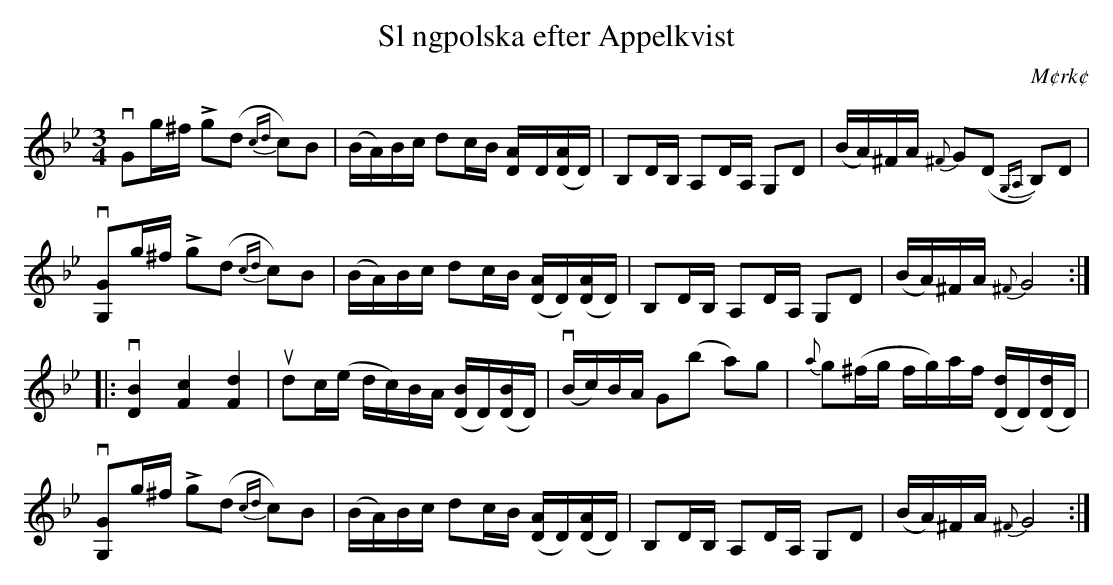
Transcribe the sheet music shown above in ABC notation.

X:1
T:Sl ngpolska efter Appelkvist
O:M¢rk¢
M:3/4
L:1/8
K:Gm
vGg/^f/ Lg(d {cd}c)B | (B/A/)B/c/ dc/B/ [DA-]/D/([DA]/D/) | B,D/B,/ A,D/A,/ G,D | (B/A/)^F/A/ {^F}G(D {G,A,}B,)D |
v[G,G]g/^f/ Lg(d {cd}c)B | (B/A/)B/c/ dc/B/ ([DA]/D/)([DA]/D/) | B,D/B,/ A,D/A,/ G,D | (B/A/)^F/A/ {^F}G4 :|:
v[DB]2 [Fc]2 [Fd]2 | udc/(e/ d/c/)B/A/ ([DB]/D/)([DB]/D/) | v(B/c/)B/A/ G(b a)g | {a}g(^f/g/ f/g/)a/f/ ([Dd]/D/)([Dd]/D/) |
v[G,G]g/^f/ Lg(d {cd}c)B | (B/A/)B/c/ dc/B/ ([DA]/D/)([DA]/D/) | B,D/B,/ A,D/A,/ G,D | (B/A/)^F/A/ {^F}G4 :|
